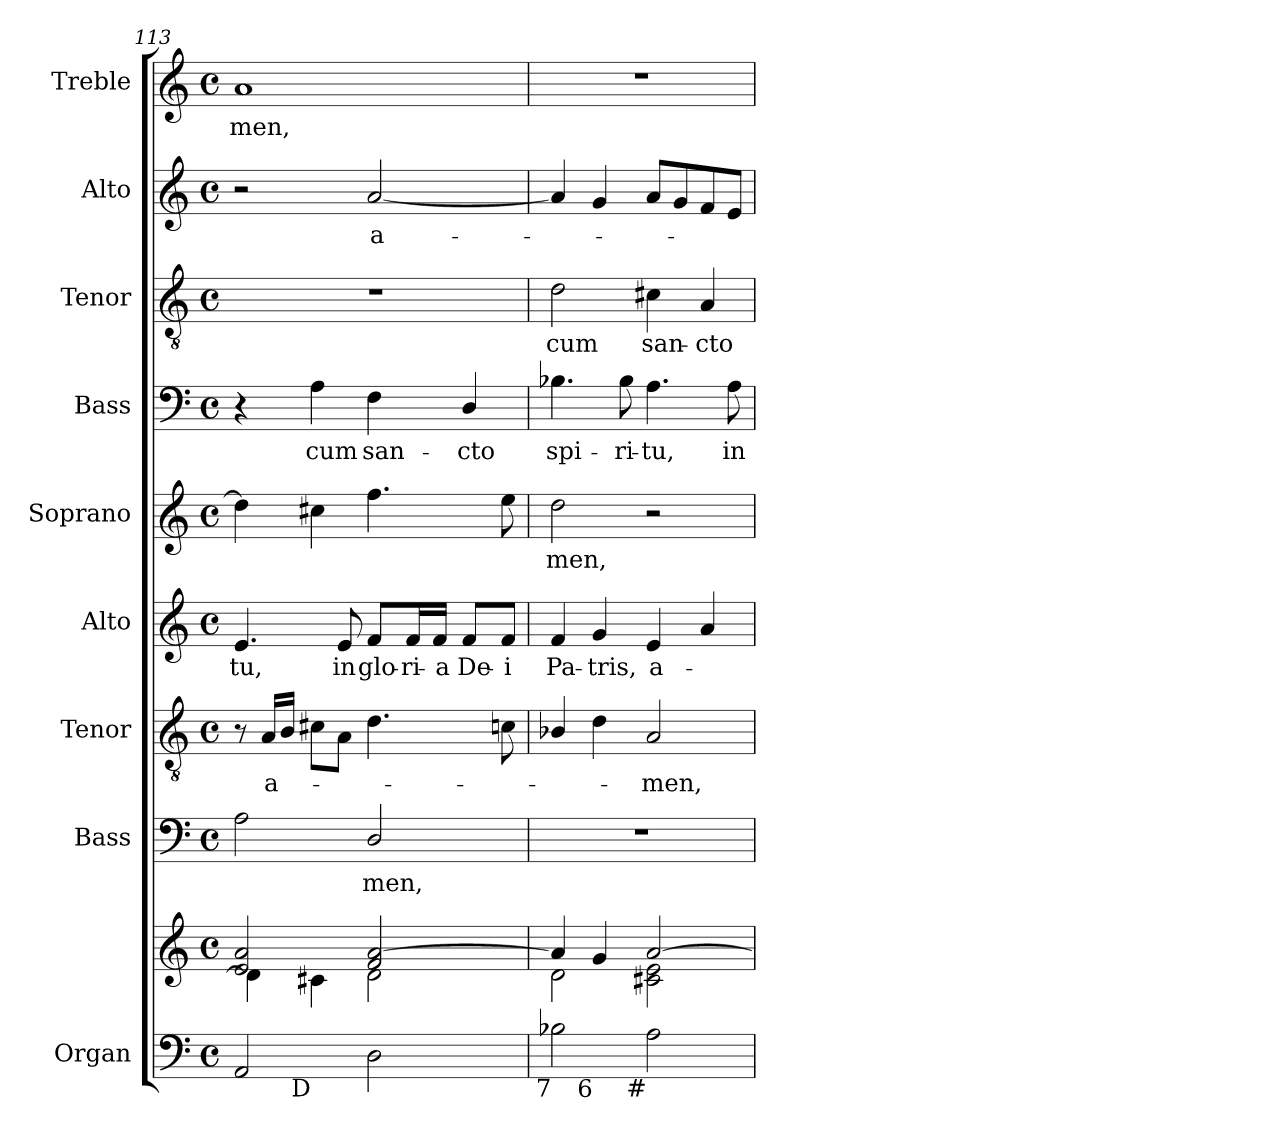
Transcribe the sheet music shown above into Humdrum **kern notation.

**kern	**kern	**kern	**text	**kern	**text	**kern	**text	**kern	**text	**kern	**text	**kern	**text	**kern	**text	**kern	**text
*part9	*part9	*part8	*part8	*part7	*part7	*part6	*part6	*part5	*part5	*part4	*part4	*part3	*part3	*part2	*part2	*part1	*part1
*staff10	*staff9	*staff8	*staff8	*staff7	*staff7	*staff6	*staff6	*staff5	*staff5	*staff4	*staff4	*staff3	*staff3	*staff2	*staff2	*staff1	*staff1
*I"Organ	*	*I"Bass	*	*I"Tenor	*	*I"Alto	*	*I"Soprano	*	*I"Bass	*	*I"Tenor	*	*I"Alto	*	*I"Treble	*
*I'Org.	*	*I'B.	*	*I'T.	*	*I'A.	*	*I'S.	*	*I'B.	*	*I'T.	*	*I'A.	*	*I'Tr.	*
!!LO:PB:g=z
*clefF4	*clefG2	*clefF4	*	*clefGv2	*	*clefG2	*	*clefG2	*	*clefF4	*	*clefGv2	*	*clefG2	*	*clefG2	*
*	*	*	*	*ITrd7c12	*	*	*	*	*	*	*	*ITrd7c12	*	*	*	*	*
*k[]	*k[]	*k[]	*	*k[]	*	*k[]	*	*k[]	*	*k[]	*	*k[]	*	*k[]	*	*k[]	*
*C:	*C:	*C:	*	*C:	*	*C:	*	*C:	*	*C:	*	*C:	*	*C:	*	*C:	*
*M4/4	*M4/4	*M4/4	*	*M4/4	*	*M4/4	*	*M4/4	*	*M4/4	*	*M4/4	*	*M4/4	*	*M4/4	*
*met(c)	*met(c)	*met(c)	*	*met(c)	*	*met(c)	*	*met(c)	*	*met(c)	*	*met(c)	*	*met(c)	*	*met(c)	*
=113	=113	=113	=113	=113	=113	=113	=113	=113	=113	=113	=113	=113	=113	=113	=113	=113	=113
*	*^	*	*	*	*	*	*	*	*	*	*	*	*	*	*	*	*
!	!	!	!	!	!	!	!	!LO:LY:b:color=#000000	!	!	!	!	!	!	!	!	!	!
!LO:TX:b:rj:t=4	!	!	!	!	!	!	!	!	!	!	!	!	!	!	!	!	!	!
!	!	!	!	!	!	!	!	!	!	!	!	!	!	!	!	!	!	!LO:LY:b:color=#000000
*^	*	*	*	*	*	*	*	*	*	*	*	*	*	*	*	*	*	*
2AAi/	4ryy	2ei/ 2ai	4di\]	2Ai\	.	8r	.	4.ei/	-tu,	4ddi\]	.	4r	.	1r	.	2r	.	1ai	-men,
!	!	!	!	!	!	!	!LO:LY:b:color=#000000	!	!	!	!	!	!	!	!	!	!	!	!
.	.	.	.	.	.	16AAi/LL	a-	.	.	.	.	.	.	.	.	.	.	.	.
.	.	.	.	.	.	16BBi/JJ	.	.	.	.	.	.	.	.	.	.	.	.	.
!	!LO:TX:b:rj:t=D	!	!	!	!	!	!	!	!	!	!	!	!	!	!	!	!	!	!
!	!	!	!	!	!	!	!	!	!	!	!	!	!LO:LY:b:color=#000000	!	!	!	!	!	!
.	2.ryy	.	4c#Xi\	.	.	8C#Xi\L	.	.	.	4cc#Xi\	.	4Ai\	cum	.	.	.	.	.	.
!	!	!	!	!	!	!	!	!	!LO:LY:b:color=#000000	!	!	!	!	!	!	!	!	!	!
.	.	.	.	.	.	8AAi\J	.	8ei/	in	.	.	.	.	.	.	.	.	.	.
!	!	!	!	!	!LO:LY:b:color=#000000	!	!	!	!	!	!	!	!	!	!	!	!	!	!
!	!	!	!	!	!	!	!	!	!LO:LY:b:color=#000000	!	!	!	!	!	!	!	!	!	!
!	!	!	!	!	!	!	!	!	!	!	!	!	!LO:LY:b:color=#000000	!	!	!	!	!	!
!	!	!	!	!	!	!	!	!	!	!	!	!	!	!	!	!	!LO:LY:b:color=#000000	!	!
2Di\	.	2fi/ [2ai	2di\	2Di/	-men,	4.Di\	.	8fi/L	glo-	4.ffi\	.	4Fi\	san-	.	.	[2ai/	a-	.	.
!	!	!	!	!	!	!	!	!	!LO:LY:b:color=#000000	!	!	!	!	!	!	!	!	!	!
.	.	.	.	.	.	.	.	16fi/L	-ri-	.	.	.	.	.	.	.	.	.	.
!	!	!	!	!	!	!	!	!	!LO:LY:b:color=#000000	!	!	!	!	!	!	!	!	!	!
.	.	.	.	.	.	.	.	16fi/JJ	-a	.	.	.	.	.	.	.	.	.	.
!	!	!	!	!	!	!	!	!	!LO:LY:b:color=#000000	!	!	!	!	!	!	!	!	!	!
!	!	!	!	!	!	!	!	!	!	!	!	!	!LO:LY:b:color=#000000	!	!	!	!	!	!
.	.	.	.	.	.	.	.	8fi/L	De-	.	.	4Di/	-cto	.	.	.	.	.	.
!	!	!	!	!	!	!	!	!	!LO:LY:b:color=#000000	!	!	!	!	!	!	!	!	!	!
.	.	.	.	.	.	8Cni\	.	8fi/J	-i	8eei\	.	.	.	.	.	.	.	.	.
=114	=114	=114	=114	=114	=114	=114	=114	=114	=114	=114	=114	=114	=114	=114	=114	=114	=114	=114	=114
!	!	!	!	!	!	!	!	!	!LO:LY:b:color=#000000	!	!	!	!	!	!	!	!	!	!
!	!	!	!	!	!	!	!	!	!	!	!LO:LY:b:color=#000000	!	!	!	!	!	!	!	!
!	!	!	!	!	!	!	!	!	!	!	!	!	!LO:LY:b:color=#000000	!	!	!	!	!	!
!LO:TX:b:rj:t=7	!	!	!	!	!	!	!	!	!	!	!	!	!	!	!	!	!	!	!
!	!	!	!	!	!	!	!	!	!	!	!	!	!	!	!LO:LY:b:color=#000000	!	!	!	!
2B-Xi\	4ryy	4ai/]	2di\	1r	.	4BB-Xi/	.	4fi/	Pa-	2ddi\	-men,	4.B-Xi\	spi-	2Di\	cum	4ai/]	.	1r	.
!	!LO:TX:b:rj:t=6	!	!	!	!	!	!	!	!	!	!	!	!	!	!	!	!	!	!
!	!	!	!	!	!	!	!	!	!LO:LY:b:color=#000000	!	!	!	!	!	!	!	!	!	!
.	2.ryy	4gi/	.	.	.	4Di\	.	4gi/	-tris,	.	.	.	.	.	.	4gi/	.	.	.
!	!	!	!	!	!	!	!	!	!	!	!	!	!LO:LY:b:color=#000000	!	!	!	!	!	!
.	.	.	.	.	.	.	.	.	.	.	.	8B-i\	-ri-	.	.	.	.	.	.
!	!	!	!	!	!	!	!LO:LY:b:color=#000000	!	!	!	!	!	!	!	!	!	!	!	!
!	!	!	!	!	!	!	!	!	!LO:LY:b:color=#000000	!	!	!	!	!	!	!	!	!	!
!	!	!	!	!	!	!	!	!	!	!	!	!	!LO:LY:b:color=#000000	!	!	!	!	!	!
!LO:TX:b:rj:t=#	!	!	!	!	!	!	!	!	!	!	!	!	!	!	!	!	!	!	!
!	!	!	!	!	!	!	!	!	!	!	!	!	!	!	!LO:LY:b:color=#000000	!	!	!	!
2Ai\	.	[2ai/	2c#Xi\ 2ei	.	.	2AAi/	-men,	4ei/	a-	2r	.	4.Ai\	-tu,	4C#Xi\	san-	8ai/L	.	.	.
.	.	.	.	.	.	.	.	.	.	.	.	.	.	.	.	8gi/	.	.	.
!	!	!	!	!	!	!	!	!	!	!	!	!	!	!	!LO:LY:b:color=#000000	!	!	!	!
.	.	.	.	.	.	.	.	4ai/	.	.	.	.	.	4AAi/	-cto	8fi/	.	.	.
!	!	!	!	!	!	!	!	!	!	!	!	!	!LO:LY:b:color=#000000	!	!	!	!	!	!
.	.	.	.	.	.	.	.	.	.	.	.	8Ai\	in	.	.	8ei/J	.	.	.
*v	*v	*	*	*	*	*	*	*	*	*	*	*	*	*	*	*	*	*	*
*	*v	*v	*	*	*	*	*	*	*	*	*	*	*	*	*	*	*	*
=	=	=	=	=	=	=	=	=	=	=	=	=	=	=	=	=	=
*-	*-	*-	*-	*-	*-	*-	*-	*-	*-	*-	*-	*-	*-	*-	*-	*-	*-
